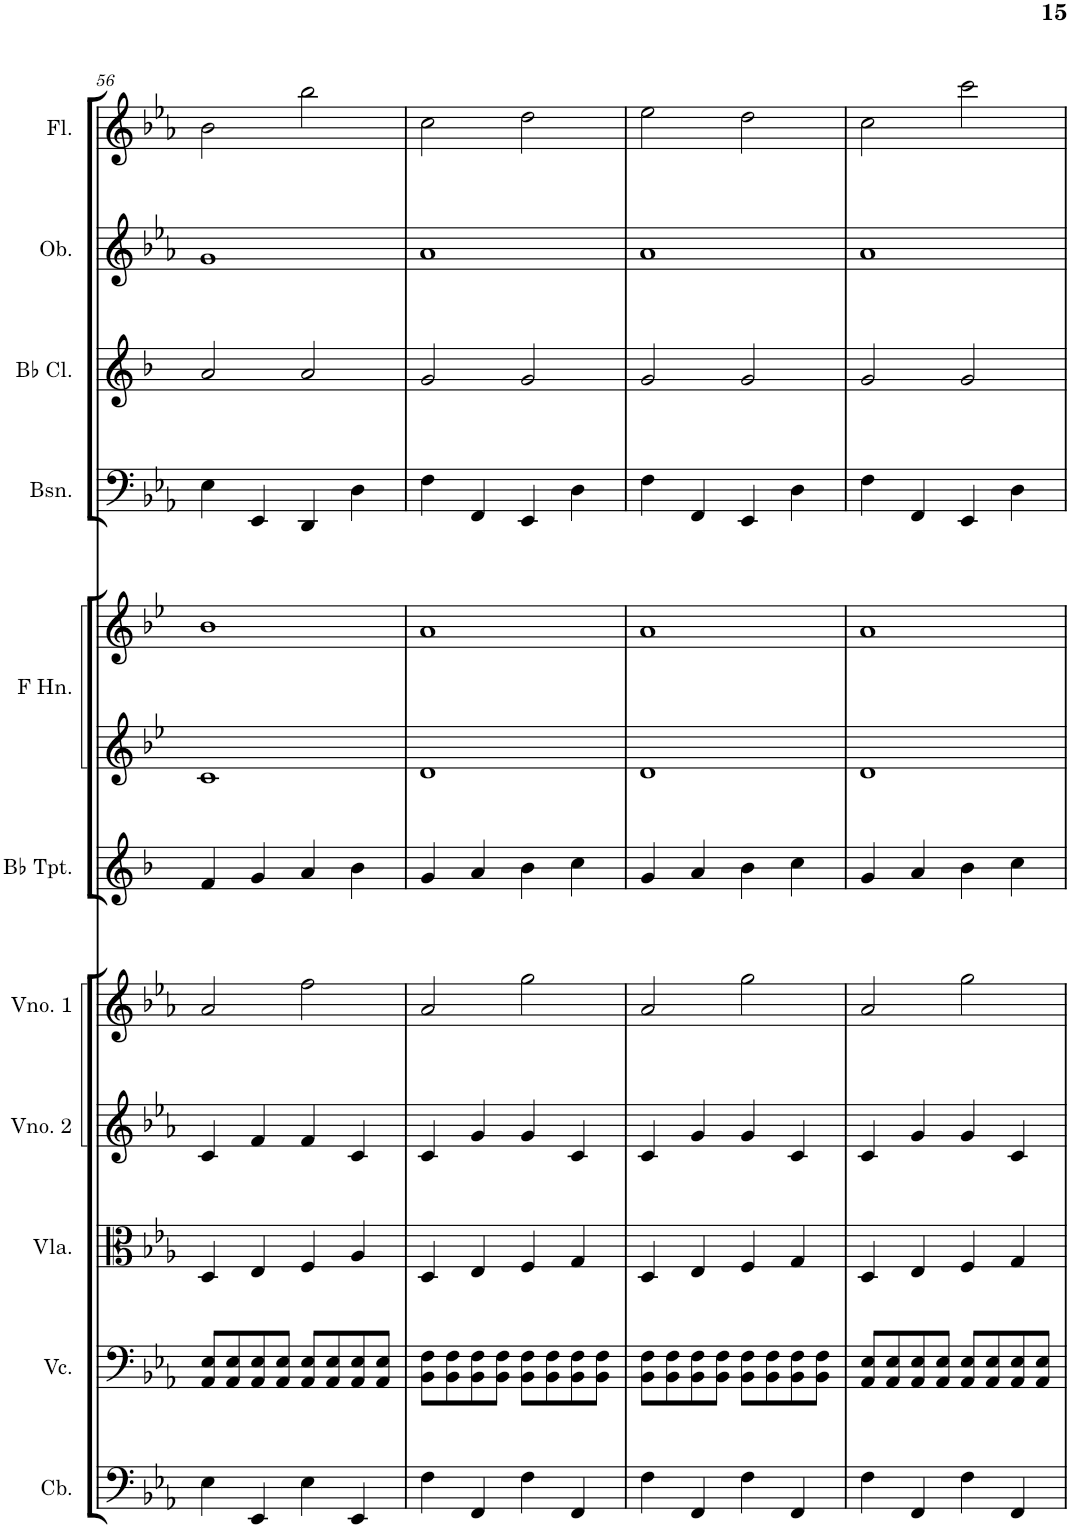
**kern	**kern	**kern	**kern	**kern	**kern	**kern	**kern	**kern	**kern	**kern	**kern
*part11	*part10	*part9	*part8	*part7	*part6	*part5	*part5	*part4	*part3	*part2	*part1
*staff12	*staff11	*staff10	*staff9	*staff8	*staff7	*staff6	*staff5	*staff4	*staff3	*staff2	*staff1
*I"Contrabaixo	*I"Violoncelo	*I"Viola	*I"Violino 2	*I"Violino 1	*I"Trumpets in Bb	*I"Horns in F	*	*I"Bassoons	*I"Clarinets in Bb	*I"Oboes	*I"Flutes
*I'Cb.	*I'Vc.	*I'Vla.	*I'Vno. 2	*I'Vno. 1	*	*	*	*I'Bsn.	*	*I'Ob.	*I'Fl.
!!LO:PB:g=z
*clefF4	*clefF4	*clefC3	*clefG2	*clefG2	*clefG2	*clefG2	*clefG2	*clefF4	*clefG2	*clefG2	*clefG2
*Trd7c12	*	*	*	*	*Trd1c2	*Trd4c7	*Trd4c7	*	*Trd1c2	*	*
*k[b-e-a-]	*k[b-e-a-]	*k[b-e-a-]	*k[b-e-a-]	*k[b-e-a-]	*k[b-]	*k[b-e-]	*k[b-e-]	*k[b-e-a-]	*k[b-]	*k[b-e-a-]	*k[b-e-a-]
*M4/4	*M4/4	*M4/4	*M4/4	*M4/4	*M4/4	*M4/4	*M4/4	*M4/4	*M4/4	*M4/4	*M4/4
=56	=56	=56	=56	=56	=56	=56	=56	=56	=56	=56	=56
4E-\	8AA-/ 8E-/L	4D/	4c/	2a-/	4f/	1c	1b-	4E-\	2a/	1g	2b-\
.	8AA-/ 8E-/	.	.	.	.	.	.	.	.	.	.
4EE-/	8AA-/ 8E-/	4E-/	4f/	.	4g/	.	.	4EE-/	.	.	.
.	8AA-/ 8E-/J	.	.	.	.	.	.	.	.	.	.
4E-\	8AA-/ 8E-/L	4F/	4f/	2ff\	4a/	.	.	4DD/	2a/	.	2bb-\
.	8AA-/ 8E-/	.	.	.	.	.	.	.	.	.	.
4EE-/	8AA-/ 8E-/	4A-/	4c/	.	4b-\	.	.	4D\	.	.	.
.	8AA-/ 8E-/J	.	.	.	.	.	.	.	.	.	.
=57	=57	=57	=57	=57	=57	=57	=57	=57	=57	=57	=57
4F\	8BB-\ 8F\L	4D/	4c/	2a-/	4g/	1d	1a	4F\	2g/	1a-	2cc\
.	8BB-\ 8F\	.	.	.	.	.	.	.	.	.	.
4FF/	8BB-\ 8F\	4E-/	4g/	.	4a/	.	.	4FF/	.	.	.
.	8BB-\ 8F\J	.	.	.	.	.	.	.	.	.	.
4F\	8BB-\ 8F\L	4F/	4g/	2gg\	4b-\	.	.	4EE-/	2g/	.	2dd\
.	8BB-\ 8F\	.	.	.	.	.	.	.	.	.	.
4FF/	8BB-\ 8F\	4G/	4c/	.	4cc\	.	.	4D\	.	.	.
.	8BB-\ 8F\J	.	.	.	.	.	.	.	.	.	.
=58	=58	=58	=58	=58	=58	=58	=58	=58	=58	=58	=58
4F\	8BB-\ 8F\L	4D/	4c/	2a-/	4g/	1d	1a	4F\	2g/	1a-	2ee-\
.	8BB-\ 8F\	.	.	.	.	.	.	.	.	.	.
4FF/	8BB-\ 8F\	4E-/	4g/	.	4a/	.	.	4FF/	.	.	.
.	8BB-\ 8F\J	.	.	.	.	.	.	.	.	.	.
4F\	8BB-\ 8F\L	4F/	4g/	2gg\	4b-\	.	.	4EE-/	2g/	.	2dd\
.	8BB-\ 8F\	.	.	.	.	.	.	.	.	.	.
4FF/	8BB-\ 8F\	4G/	4c/	.	4cc\	.	.	4D\	.	.	.
.	8BB-\ 8F\J	.	.	.	.	.	.	.	.	.	.
=59	=59	=59	=59	=59	=59	=59	=59	=59	=59	=59	=59
4F\	8AA-/ 8E-/L	4D/	4c/	2a-/	4g/	1d	1a	4F\	2g/	1a-	2cc\
.	8AA-/ 8E-/	.	.	.	.	.	.	.	.	.	.
4FF/	8AA-/ 8E-/	4E-/	4g/	.	4a/	.	.	4FF/	.	.	.
.	8AA-/ 8E-/J	.	.	.	.	.	.	.	.	.	.
4F\	8AA-/ 8E-/L	4F/	4g/	2gg\	4b-\	.	.	4EE-/	2g/	.	2ccc\
.	8AA-/ 8E-/	.	.	.	.	.	.	.	.	.	.
4FF/	8AA-/ 8E-/	4G/	4c/	.	4cc\	.	.	4D\	.	.	.
.	8AA-/ 8E-/J	.	.	.	.	.	.	.	.	.	.
=	=	=	=	=	=	=	=	=	=	=	=
*-	*-	*-	*-	*-	*-	*-	*-	*-	*-	*-	*-
